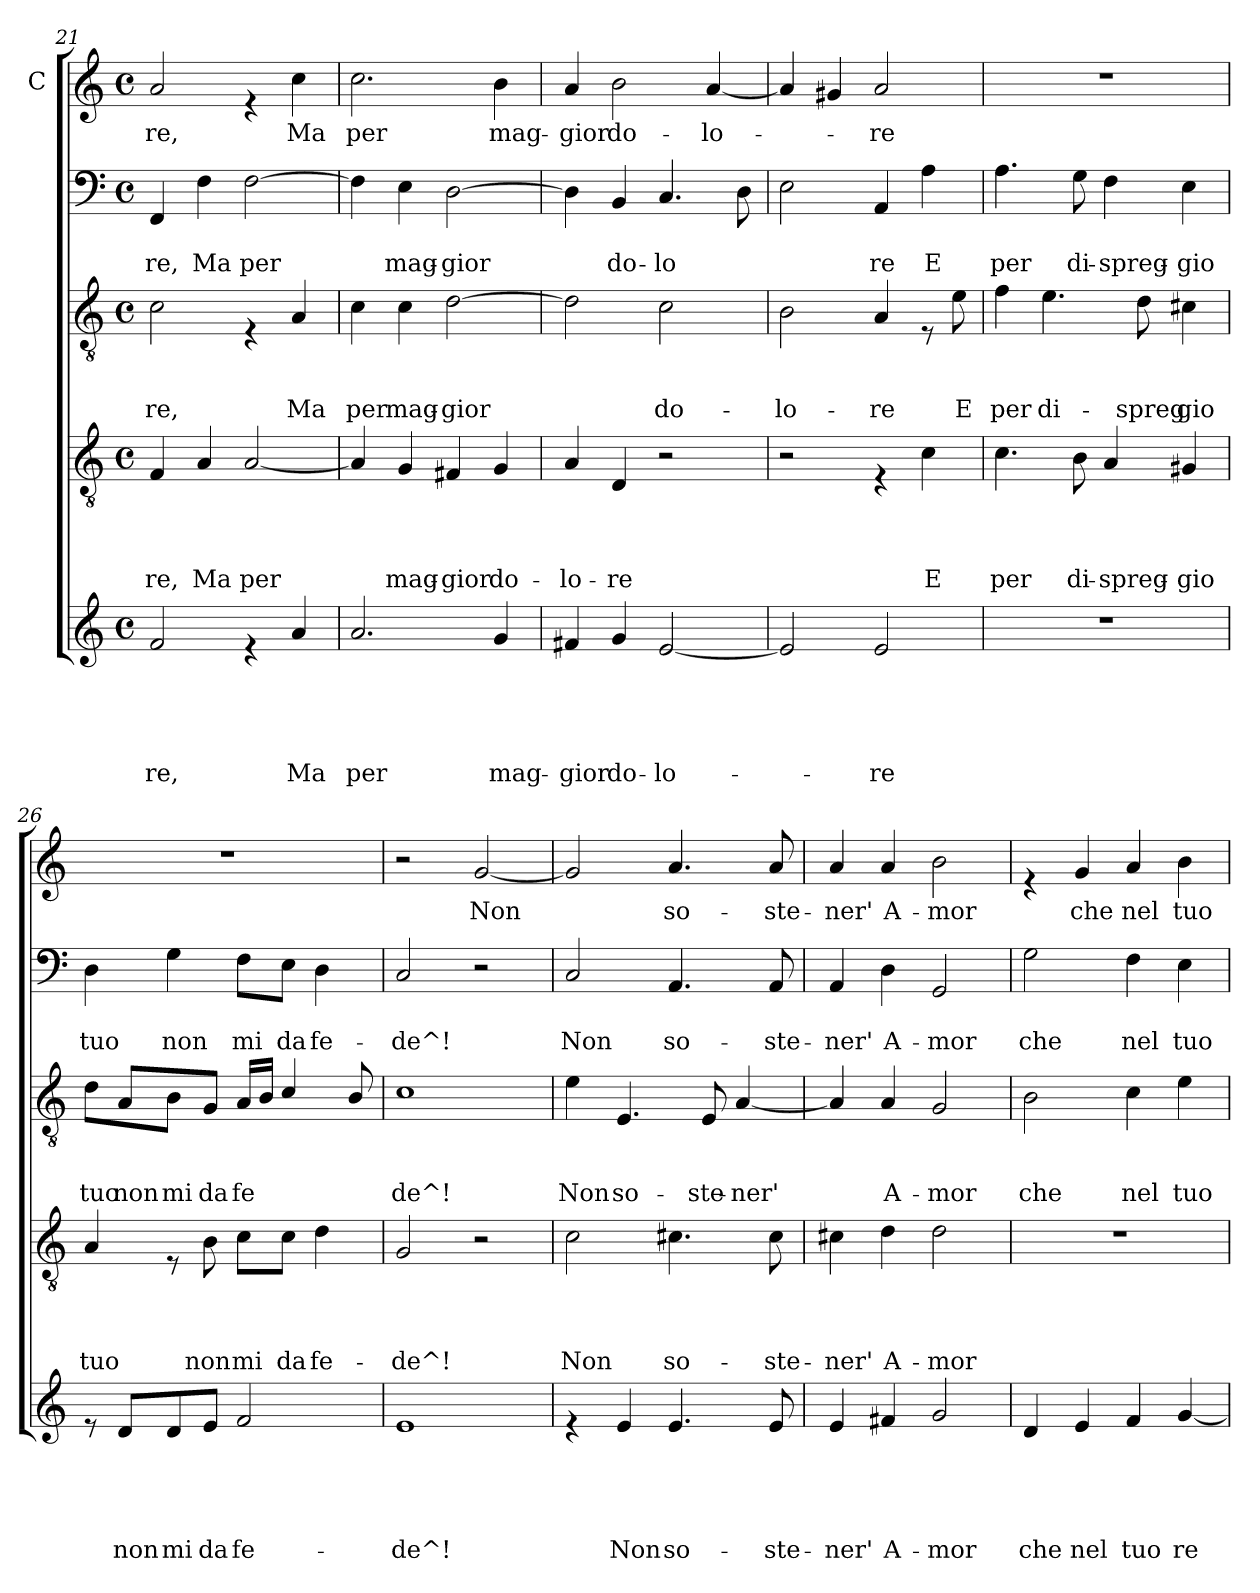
**kern	**text	**text	**text	**text	**text	**kern	**text	**text	**text	**text	**kern	**text	**text	**text	**kern	**text	**text	**kern	**text
*part5	*part5	*part5	*part5	*part5	*part5	*part4	*part4	*part4	*part4	*part4	*part3	*part3	*part3	*part3	*part2	*part2	*part2	*part1	*part1
*staff5	*staff5	*staff5	*staff5	*staff5	*staff5	*staff4	*staff4	*staff4	*staff4	*staff4	*staff3	*staff3	*staff3	*staff3	*staff2	*staff2	*staff2	*staff1	*staff1
*	*	*	*	*	*	*	*	*	*	*	*	*	*	*	*	*	*	*I"C	*
*clefG2	*	*	*	*	*	*clefGv2	*	*	*	*	*clefGv2	*	*	*	*clefF4	*	*	*clefG2	*
*k[]	*	*	*	*	*	*k[]	*	*	*	*	*k[]	*	*	*	*k[]	*	*	*k[]	*
*C:	*	*	*	*	*	*C:	*	*	*	*	*C:	*	*	*	*C:	*	*	*C:	*
*M4/4	*	*	*	*	*	*M4/4	*	*	*	*	*M4/4	*	*	*	*M4/4	*	*	*M4/4	*
*met(c)	*	*	*	*	*	*met(c)	*	*	*	*	*met(c)	*	*	*	*met(c)	*	*	*met(c)	*
=21	=21	=21	=21	=21	=21	=21	=21	=21	=21	=21	=21	=21	=21	=21	=21	=21	=21	=21	=21
!	!	!	!	!	!LO:LY:b	!	!	!	!	!LO:LY:b	!	!	!	!LO:LY:b	!	!	!LO:LY:b	!	!LO:LY:b
2f/	.	.	.	.	re,	4F/	.	.	.	-re,	2c\	.	.	-re,	4FF/	.	-re,	2a/	-re,
!	!	!	!	!	!	!	!	!	!	!LO:LY:b	!	!	!	!	!	!	!LO:LY:b	!	!
.	.	.	.	.	.	4A/	.	.	.	Ma	.	.	.	.	4F\	.	Ma	.	.
!	!	!	!	!	!	!	!	!	!	!LO:LY:b	!	!	!	!	!	!	!LO:LY:b	!	!
4re	.	.	.	.	.	[<2A/	.	.	.	per	4rE	.	.	.	[>2F\	.	per	4re	.
!	!	!	!	!	!LO:LY:b	!	!	!	!	!	!	!	!	!LO:LY:b	!	!	!	!	!LO:LY:b
4a/	.	.	.	.	Ma	.	.	.	.	.	4A/	.	.	Ma	.	.	.	4cc\	Ma
=22	=22	=22	=22	=22	=22	=22	=22	=22	=22	=22	=22	=22	=22	=22	=22	=22	=22	=22	=22
!	!	!	!	!	!LO:LY:b	!	!	!	!	!	!	!	!	!LO:LY:b	!	!	!	!	!LO:LY:b
2.a/	.	.	.	.	per	4A/]	.	.	.	.	4c\	.	.	per	4F\]	.	.	2.cc\	per
!	!	!	!	!	!	!	!	!	!	!LO:LY:b	!	!	!	!LO:LY:b	!	!	!LO:LY:b	!	!
.	.	.	.	.	.	4G/	.	.	.	mag-	4c\	.	.	mag-	4E\	.	mag-	.	.
!	!	!	!	!	!	!	!	!	!	!LO:LY:b	!	!	!	!LO:LY:b	!	!	!LO:LY:b	!	!
.	.	.	.	.	.	4F#X/	.	.	.	-gior	[>2d\	.	.	-gior	[>2D\	.	-gior	.	.
!	!	!	!	!	!LO:LY:b	!	!	!	!	!LO:LY:b	!	!	!	!	!	!	!	!	!LO:LY:b
4g/	.	.	.	.	mag-	4G/	.	.	.	do-	.	.	.	.	.	.	.	4b\	mag-
!!LO:LB:g=z
=23	=23	=23	=23	=23	=23	=23	=23	=23	=23	=23	=23	=23	=23	=23	=23	=23	=23	=23	=23
!	!	!	!	!	!LO:LY:b	!	!	!	!	!LO:LY:b	!	!	!	!	!	!	!	!	!LO:LY:b
4f#X/	.	.	.	.	-gior	4A/	.	.	.	-lo-	2d\]	.	.	.	4D\]	.	.	4a/	-gior
!	!	!	!	!	!LO:LY:b	!	!	!	!	!LO:LY:b	!	!	!	!	!	!	!LO:LY:b	!	!LO:LY:b
4g/	.	.	.	.	do-	4D/	.	.	.	-re	.	.	.	.	4BB/	.	do-	2b\	do-
!	!	!	!	!	!LO:LY:b	!	!	!	!	!	!	!	!	!LO:LY:b	!	!	!LO:LY:b	!	!
[<2e/	.	.	.	.	-lo-	2r	.	.	.	.	2c\	.	.	do-	4.C/	.	-lo	.	.
!	!	!	!	!	!	!	!	!	!	!	!	!	!	!	!	!	!	!	!LO:LY:b
.	.	.	.	.	.	.	.	.	.	.	.	.	.	.	.	.	.	[<4a/	-lo-
.	.	.	.	.	.	.	.	.	.	.	.	.	.	.	8D\	.	.	.	.
=24	=24	=24	=24	=24	=24	=24	=24	=24	=24	=24	=24	=24	=24	=24	=24	=24	=24	=24	=24
!	!	!	!	!	!	!	!	!	!	!	!	!	!	!LO:LY:b	!	!	!	!	!
2e/]	.	.	.	.	.	2r	.	.	.	.	2B\	.	.	-lo-	2E\	.	.	4a/]	.
.	.	.	.	.	.	.	.	.	.	.	.	.	.	.	.	.	.	4g#X/	.
!	!	!	!	!	!LO:LY:b	!	!	!	!	!	!	!	!	!LO:LY:b	!	!	!LO:LY:b	!	!LO:LY:b
2e/	.	.	.	.	-re	4rE	.	.	.	.	4A/	.	.	-re	4AA/	.	re	2a/	-re
!	!	!	!	!	!	!	!	!	!	!LO:LY:b	!	!	!	!	!	!	!LO:LY:b	!	!
.	.	.	.	.	.	4c\	.	.	.	E	8rE	.	.	.	4A\	.	E	.	.
!	!	!	!	!	!	!	!	!	!	!	!	!	!	!LO:LY:b	!	!	!	!	!
.	.	.	.	.	.	.	.	.	.	.	8e\	.	.	E	.	.	.	.	.
=25	=25	=25	=25	=25	=25	=25	=25	=25	=25	=25	=25	=25	=25	=25	=25	=25	=25	=25	=25
!	!	!	!	!	!	!	!	!	!	!LO:LY:b	!	!	!	!LO:LY:b	!	!	!LO:LY:b	!	!
1r	.	.	.	.	.	4.c\	.	.	.	per	4f\	.	.	per	4.A\	.	per	1r	.
!	!	!	!	!	!	!	!	!	!	!	!	!	!	!LO:LY:b	!	!	!	!	!
.	.	.	.	.	.	.	.	.	.	.	4.e\	.	.	di-	.	.	.	.	.
!	!	!	!	!	!	!	!	!	!	!LO:LY:b	!	!	!	!	!	!	!LO:LY:b	!	!
.	.	.	.	.	.	8B\	.	.	.	di-	.	.	.	.	8G\	.	di-	.	.
!	!	!	!	!	!	!	!	!	!	!LO:LY:b	!	!	!	!	!	!	!LO:LY:b	!	!
.	.	.	.	.	.	4A/	.	.	.	-spreg-	.	.	.	.	4F\	.	-spreg-	.	.
!	!	!	!	!	!	!	!	!	!	!	!	!	!	!LO:LY:b	!	!	!	!	!
.	.	.	.	.	.	.	.	.	.	.	8d\	.	.	-spreg	.	.	.	.	.
!	!	!	!	!	!	!	!	!	!	!LO:LY:b	!	!	!	!LO:LY:b	!	!	!LO:LY:b	!	!
.	.	.	.	.	.	4G#X/	.	.	.	-gio	4c#X\	.	.	gio	4E\	.	-gio	.	.
=26	=26	=26	=26	=26	=26	=26	=26	=26	=26	=26	=26	=26	=26	=26	=26	=26	=26	=26	=26
!	!	!	!	!	!	!	!	!	!	!LO:LY:b	!	!	!	!LO:LY:b	!	!	!LO:LY:b	!	!
*	*	*	*	*	*	*	*	*	*	*	*^	*	*	*	*	*	*	*	*
8re	.	.	.	.	.	4A/	.	.	.	tuo	8d\L	8ryy	.	.	tuo	4D\	.	tuo	1r	.
!	!	!	!	!	!LO:LY:b	!	!	!	!	!	!	!	!	!	!LO:LY:b	!	!	!	!	!
8d/L	.	.	.	.	non	.	.	.	.	.	8ryy	8A/L	.	.	non	.	.	.	.	.
!	!	!	!	!	!LO:LY:b	!	!	!	!	!	!	!	!	!	!LO:LY:b	!	!	!LO:LY:b	!	!
8d/	.	.	.	.	mi	8rE	.	.	.	.	8B\J	8ryy	.	.	mi	4G\	.	non	.	.
!	!	!	!	!	!LO:LY:b	!	!	!	!	!LO:LY:b	!	!	!	!	!LO:LY:b	!	!	!	!	!
8e/J	.	.	.	.	da	8B\	.	.	.	non	2ryy	8G/J	.	.	da	.	.	.	.	.
!	!	!	!	!	!LO:LY:b	!	!	!	!	!LO:LY:b	!	!	!	!	!LO:LY:b	!	!	!LO:LY:b	!	!
2f/	.	.	.	.	fe-	8c\L	.	.	.	mi	.	16A/LL	.	.	fe	8F\L	.	mi	.	.
.	.	.	.	.	.	.	.	.	.	.	.	16B/JJ	.	.	.	.	.	.	.	.
!	!	!	!	!	!	!	!	!	!	!LO:LY:b	!	!	!	!	!	!	!	!LO:LY:b	!	!
.	.	.	.	.	.	8c\J	.	.	.	da	.	4c/	.	.	.	8E\J	.	da	.	.
!	!	!	!	!	!	!	!	!	!	!LO:LY:b	!	!	!	!	!	!	!	!LO:LY:b	!	!
.	.	.	.	.	.	4d\	.	.	.	fe-	.	.	.	.	.	4D\	.	fe-	.	.
.	.	.	.	.	.	.	.	.	.	.	8ryy	8B/	.	.	.	.	.	.	.	.
!!LO:LB:g=z
=27	=27	=27	=27	=27	=27	=27	=27	=27	=27	=27	=27	=27	=27	=27	=27	=27	=27	=27	=27	=27
!	!	!	!	!	!LO:LY:b	!	!	!	!	!LO:LY:b	!	!	!	!	!LO:LY:b	!	!	!LO:LY:b	!	!
*	*	*	*	*	*	*	*	*	*	*	*v	*v	*	*	*	*	*	*	*	*
1e	.	.	.	.	-de^!	2G/	.	.	.	-de^!	1c	.	.	de^!	2C/	.	-de^!	2r	.
!	!	!	!	!	!	!	!	!	!	!	!	!	!	!	!	!	!	!	!LO:LY:b
.	.	.	.	.	.	2r	.	.	.	.	.	.	.	.	2r	.	.	[<2g/	Non
=28	=28	=28	=28	=28	=28	=28	=28	=28	=28	=28	=28	=28	=28	=28	=28	=28	=28	=28	=28
!	!	!	!	!	!	!	!	!	!	!LO:LY:b	!	!	!	!LO:LY:b	!	!	!LO:LY:b	!	!
4re	.	.	.	.	.	2c\	.	.	.	Non	4e\	.	.	Non	2C/	.	Non	2g/]	.
!	!	!	!	!	!LO:LY:b	!	!	!	!	!	!	!	!	!LO:LY:b	!	!	!	!	!
4e/	.	.	.	.	Non	.	.	.	.	.	4.E/	.	.	so-	.	.	.	.	.
!	!	!	!	!	!LO:LY:b	!	!	!	!	!LO:LY:b	!	!	!	!	!	!	!LO:LY:b	!	!LO:LY:b
4.e/	.	.	.	.	so-	4.c#X\	.	.	.	so-	.	.	.	.	4.AA/	.	so-	4.a/	so-
!	!	!	!	!	!	!	!	!	!	!	!	!	!	!LO:LY:b	!	!	!	!	!
.	.	.	.	.	.	.	.	.	.	.	8E/	.	.	-ste-	.	.	.	.	.
!	!	!	!	!	!	!	!	!	!	!	!	!	!	!LO:LY:b	!	!	!	!	!
.	.	.	.	.	.	.	.	.	.	.	[<4A/	.	.	-ner'	.	.	.	.	.
!	!	!	!	!	!LO:LY:b	!	!	!	!	!LO:LY:b	!	!	!	!	!	!	!LO:LY:b	!	!LO:LY:b
8e/	.	.	.	.	-ste-	8c#\	.	.	.	-ste-	.	.	.	.	8AA/	.	-ste-	8a/	-ste-
=29	=29	=29	=29	=29	=29	=29	=29	=29	=29	=29	=29	=29	=29	=29	=29	=29	=29	=29	=29
!	!	!	!	!	!LO:LY:b	!	!	!	!	!LO:LY:b	!	!	!	!	!	!	!LO:LY:b	!	!LO:LY:b
4e/	.	.	.	.	-ner'	4c#X\	.	.	.	-ner'	4A/]	.	.	.	4AA/	.	-ner'	4a/	-ner'
!	!	!	!	!	!LO:LY:b	!	!	!	!	!LO:LY:b	!	!	!	!LO:LY:b	!	!	!LO:LY:b	!	!LO:LY:b
4f#X/	.	.	.	.	A-	4d\	.	.	.	A-	4A/	.	.	A-	4D\	.	A-	4a/	A-
!	!	!	!	!	!LO:LY:b	!	!	!	!	!LO:LY:b	!	!	!	!LO:LY:b	!	!	!LO:LY:b	!	!LO:LY:b
2g/	.	.	.	.	-mor	2d\	.	.	.	-mor	2G/	.	.	-mor	2GG/	.	-mor	2b\	-mor
=30	=30	=30	=30	=30	=30	=30	=30	=30	=30	=30	=30	=30	=30	=30	=30	=30	=30	=30	=30
!	!	!	!	!	!LO:LY:b	!	!	!	!	!	!	!	!	!LO:LY:b	!	!	!LO:LY:b	!	!
4d/	.	.	.	.	che	1r	.	.	.	.	2B\	.	.	che	2G\	.	che	4re	.
!	!	!	!	!	!LO:LY:b	!	!	!	!	!	!	!	!	!	!	!	!	!	!LO:LY:b
4e/	.	.	.	.	nel	.	.	.	.	.	.	.	.	.	.	.	.	4g/	che
!	!	!	!	!	!LO:LY:b	!	!	!	!	!	!	!	!	!LO:LY:b	!	!	!LO:LY:b	!	!LO:LY:b
4f/	.	.	.	.	tuo	.	.	.	.	.	4c\	.	.	nel	4F\	.	nel	4a/	nel
!	!	!	!	!	!LO:LY:b	!	!	!	!	!	!	!	!	!LO:LY:b	!	!	!LO:LY:b	!	!LO:LY:b
[<4g/	.	.	.	.	re-	.	.	.	.	.	4e\	.	.	tuo	4E\	.	tuo	4b\	tuo
=	=	=	=	=	=	=	=	=	=	=	=	=	=	=	=	=	=	=	=
*-	*-	*-	*-	*-	*-	*-	*-	*-	*-	*-	*-	*-	*-	*-	*-	*-	*-	*-	*-
